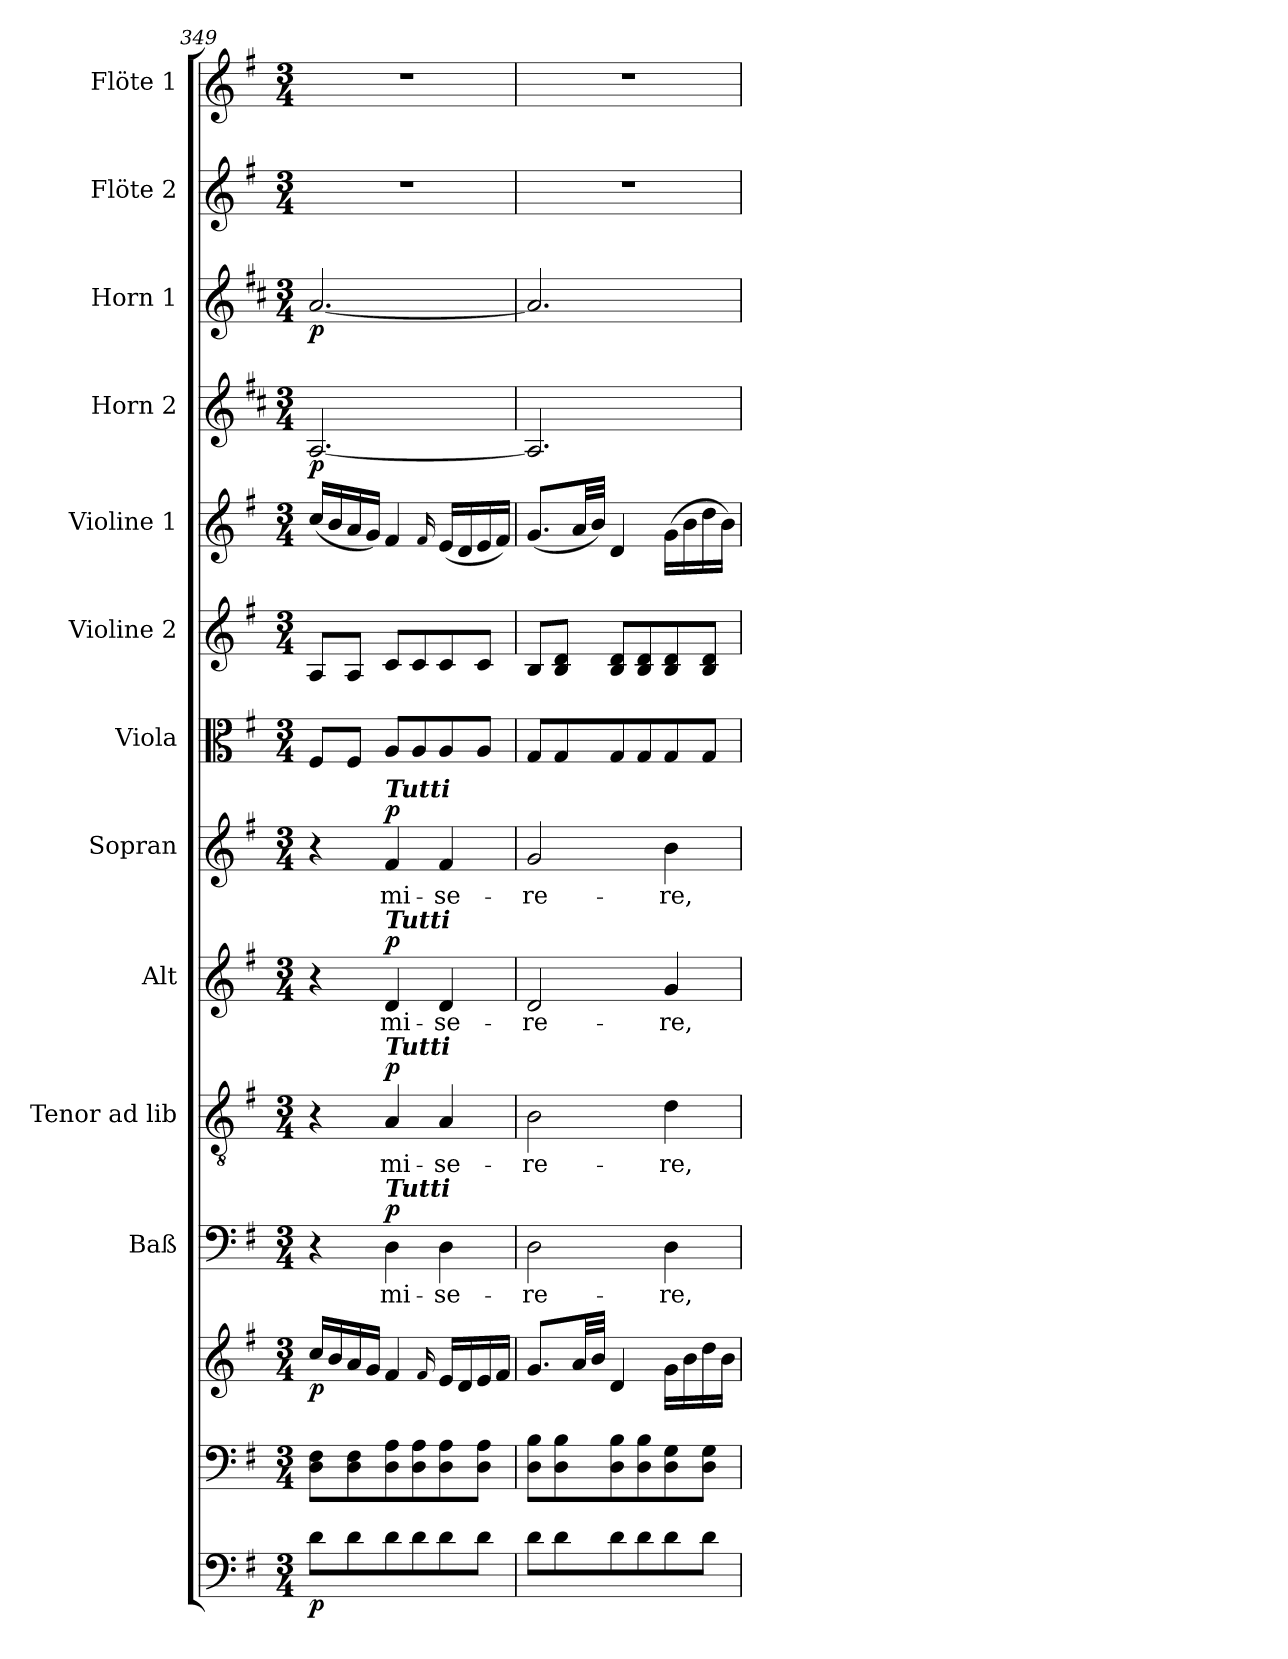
**kern	**dynam	**kern	**kern	**dynam	**kern	**text	**dynam	**kern	**text	**dynam	**kern	**text	**dynam	**kern	**text	**dynam	**kern	**kern	**kern	**kern	**dynam	**kern	**dynam	**kern	**kern
*part13	*part13	*part12	*part12	*part12	*part11	*part11	*part11	*part10	*part10	*part10	*part9	*part9	*part9	*part8	*part8	*part8	*part7	*part6	*part5	*part4	*part4	*part3	*part3	*part2	*part1
*staff14	*staff14	*staff13	*staff12	*staff12/13	*staff11	*staff11	*staff11	*staff10	*staff10	*staff10	*staff9	*staff9	*staff9	*staff8	*staff8	*staff8	*staff7	*staff6	*staff5	*staff4	*staff4	*staff3	*staff3	*staff2	*staff1
*	*	*	*	*	*I"Baß	*	*	*I"Tenor ad lib	*	*	*I"Alt	*	*	*I"Sopran	*	*	*I"Viola	*I"Violine 2	*I"Violine 1	*I"Horn 2	*	*I"Horn 1	*	*I"Flöte 2	*I"Flöte 1
*	*	*	*	*	*I'Baß	*	*	*I'Ten	*	*	*I'Alt	*	*	*I'Sop	*	*	*I'Vla.	*I'Vln. 2	*I'Vln. 1	*I'Hrn. 2	*	*I'Hrn. 1	*	*I'Fl. 2	*I'Fl. 1
*clefF4	*	*clefF4	*clefG2	*	*clefF4	*	*	*clefGv2	*	*	*clefG2	*	*	*clefG2	*	*	*clefC3	*clefG2	*clefG2	*clefG2	*	*clefG2	*	*clefG2	*clefG2
*ITrd7c12	*	*	*	*	*	*	*	*	*	*	*	*	*	*	*	*	*	*	*	*ITrd4c7	*	*ITrd4c7	*	*	*
*k[f#]	*	*k[f#]	*k[f#]	*	*k[f#]	*	*	*k[f#]	*	*	*k[f#]	*	*	*k[f#]	*	*	*k[f#]	*k[f#]	*k[f#]	*k[f#]	*	*k[f#]	*	*k[f#]	*k[f#]
*G:	*	*G:	*G:	*	*G:	*	*	*G:	*	*	*G:	*	*	*G:	*	*	*G:	*G:	*G:	*G:	*	*G:	*	*G:	*G:
*M3/4	*	*M3/4	*M3/4	*	*M3/4	*	*	*M3/4	*	*	*M3/4	*	*	*M3/4	*	*	*M3/4	*M3/4	*M3/4	*M3/4	*	*M3/4	*	*M3/4	*M3/4
=349	=349	=349	=349	=349	=349	=349	=349	=349	=349	=349	=349	=349	=349	=349	=349	=349	=349	=349	=349	=349	=349	=349	=349	=349	=349
!	!LO:DY:b	!	!	!LO:DY:b	!	!	!	!	!	!	!	!	!	!	!	!	!	!	!	!	!LO:DY:b	!	!LO:DY:b	!	!
8D\L	p	8D\ 8F#\L	16cc/LL	p	4r	.	.	4r	.	.	4r	.	.	4r	.	.	8F#/L	8A/L	(<16cc/LL	[2.D/	p	[2.d/	p	2.r	2.r
.	.	.	16b/	.	.	.	.	.	.	.	.	.	.	.	.	.	.	.	16b/	.	.	.	.	.	.
8D\	.	8D\ 8F#\	16a/	.	.	.	.	.	.	.	.	.	.	.	.	.	8F#/J	8A/J	16a/	.	.	.	.	.	.
.	.	.	16g/JJ	.	.	.	.	.	.	.	.	.	.	.	.	.	.	.	16g/JJ)	.	.	.	.	.	.
!	!	!	!	!	!	!	!	!	!	!	!	!	!	!LO:TX:a:Bi:t=Tutti	!	!	!	!	!	!	!	!	!	!	!
!	!	!	!	!	!	!	!	!	!	!	!LO:TX:a:Bi:t=Tutti	!	!	!	!	!	!	!	!	!	!	!	!	!	!
!	!	!	!	!	!	!	!	!LO:TX:a:Bi:t=Tutti	!	!	!	!	!	!	!	!	!	!	!	!	!	!	!	!	!
!	!	!	!	!	!LO:TX:a:Bi:t=Tutti	!	!	!	!	!	!	!	!	!	!	!	!	!	!	!	!	!	!	!	!
!	!	!	!	!	!	!LO:LY:b	!LO:DY:a	!	!LO:LY:b	!LO:DY:a	!	!LO:LY:b	!LO:DY:a	!	!LO:LY:b	!LO:DY:a	!	!	!	!	!	!	!	!	!
8D\	.	8D\ 8A\	4f#/	.	4D\	mi-	p	4A/	mi-	p	4d/	mi-	p	4f#/	mi-	p	8A/L	8c/L	4f#/	.	.	.	.	.	.
8D\	.	8D\ 8A\	.	.	.	.	.	.	.	.	.	.	.	.	.	.	8A/	8c/	.	.	.	.	.	.	.
.	.	.	16qqf#/	.	.	.	.	.	.	.	.	.	.	.	.	.	.	.	16qqf#/	.	.	.	.	.	.
!	!	!	!	!	!	!LO:LY:b	!	!	!LO:LY:b	!	!	!LO:LY:b	!	!	!LO:LY:b	!	!	!	!	!	!	!	!	!	!
8D\	.	8D\ 8A\	16e/LL	.	4D\	-se-	.	4A/	-se-	.	4d/	-se-	.	4f#/	-se-	.	8A/	8c/	(<16e/LL	.	.	.	.	.	.
.	.	.	16d/	.	.	.	.	.	.	.	.	.	.	.	.	.	.	.	16d/	.	.	.	.	.	.
8D\J	.	8D\ 8A\J	16e/	.	.	.	.	.	.	.	.	.	.	.	.	.	8A/J	8c/J	16e/	.	.	.	.	.	.
.	.	.	16f#/JJ	.	.	.	.	.	.	.	.	.	.	.	.	.	.	.	16f#/JJ)	.	.	.	.	.	.
!!LO:PB:g=z
=350	=350	=350	=350	=350	=350	=350	=350	=350	=350	=350	=350	=350	=350	=350	=350	=350	=350	=350	=350	=350	=350	=350	=350	=350	=350
!	!	!	!	!	!	!LO:LY:b	!	!	!LO:LY:b	!	!	!LO:LY:b	!	!	!LO:LY:b	!	!	!	!	!	!	!	!	!	!
8D\L	.	8D\ 8B\L	8.g/L	.	2D\	-re-	.	2B\	-re-	.	2d/	-re-	.	2g/	-re-	.	8G/L	8B/L	(<8.g/L	2.D/]	.	2.d/]	.	2.r	2.r
8D\	.	8D\ 8B\	.	.	.	.	.	.	.	.	.	.	.	.	.	.	8G/	8B/ 8d/J	.	.	.	.	.	.	.
.	.	.	32a/LL	.	.	.	.	.	.	.	.	.	.	.	.	.	.	.	32a/LL	.	.	.	.	.	.
.	.	.	32b/JJJ	.	.	.	.	.	.	.	.	.	.	.	.	.	.	.	32b/JJJ)	.	.	.	.	.	.
8D\	.	8D\ 8B\	4d/	.	.	.	.	.	.	.	.	.	.	.	.	.	8G/	8B/ 8d/L	4d/	.	.	.	.	.	.
8D\	.	8D\ 8B\	.	.	.	.	.	.	.	.	.	.	.	.	.	.	8G/	8B/ 8d/	.	.	.	.	.	.	.
!	!	!	!	!	!	!LO:LY:b	!	!	!LO:LY:b	!	!	!LO:LY:b	!	!	!LO:LY:b	!	!	!	!	!	!	!	!	!	!
8D\	.	8D\ 8G\	16g\LL	.	4D\	-re,	.	4d\	-re,	.	4g/	-re,	.	4b\	-re,	.	8G/	8B/ 8d/	(>16g\LL	.	.	.	.	.	.
.	.	.	16b\	.	.	.	.	.	.	.	.	.	.	.	.	.	.	.	16b\	.	.	.	.	.	.
8D\J	.	8D\ 8G\J	16dd\	.	.	.	.	.	.	.	.	.	.	.	.	.	8G/J	8B/ 8d/J	16dd\	.	.	.	.	.	.
.	.	.	16b\JJ	.	.	.	.	.	.	.	.	.	.	.	.	.	.	.	16b\JJ)	.	.	.	.	.	.
=	=	=	=	=	=	=	=	=	=	=	=	=	=	=	=	=	=	=	=	=	=	=	=	=	=
*-	*-	*-	*-	*-	*-	*-	*-	*-	*-	*-	*-	*-	*-	*-	*-	*-	*-	*-	*-	*-	*-	*-	*-	*-	*-
